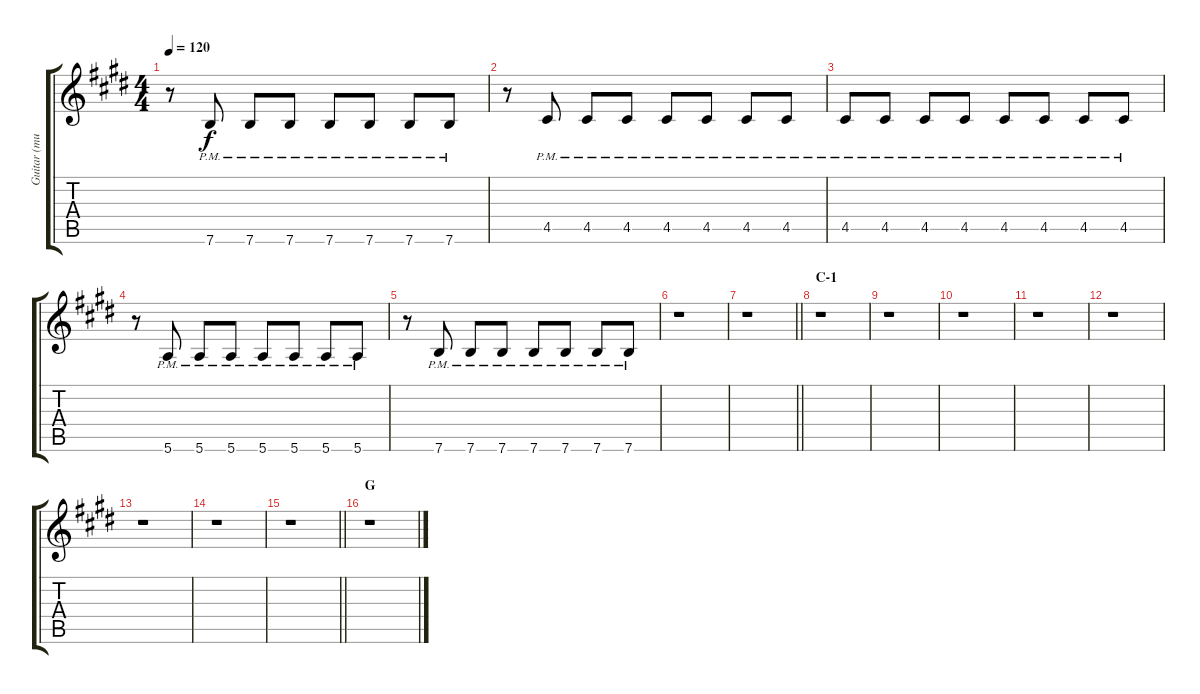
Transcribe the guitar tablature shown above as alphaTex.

\track ("Guitar (muted)" "Guitar (mu") {instrument electricguitarmuted}
\staff {score tabs}
\tuning (E4 B3 G3 D3 A2 E2) {hide}
\ts (4 4)
\tempo 120
\clef g2
\ks e
r.8{dy f} 7.6{pm}.8 7.6{pm}.8 7.6{pm}.8 7.6{pm}.8 7.6{pm}.8 7.6{pm}.8 7.6{pm}.8 |
r.8 4.5{pm}.8 4.5{pm}.8 4.5{pm}.8 4.5{pm}.8 4.5{pm}.8 4.5{pm}.8 4.5{pm}.8 |
4.5{pm}.8 4.5{pm}.8 4.5{pm}.8 4.5{pm}.8 4.5{pm}.8 4.5{pm}.8 4.5{pm}.8 4.5{pm}.8 |
r.8 5.6{pm}.8 5.6{pm}.8 5.6{pm}.8 5.6{pm}.8 5.6{pm}.8 5.6{pm}.8 5.6{pm}.8 |
r.8 7.6{pm}.8 7.6{pm}.8 7.6{pm}.8 7.6{pm}.8 7.6{pm}.8 7.6{pm}.8 7.6{pm}.8 |
r.1 |
\barLineRight lightlight
r.1 |
\section ("" "C-1")
r.1 |
r.1 |
r.1 |
r.1 |
r.1 |
r.1 |
r.1 |
\barLineRight lightlight
r.1 |
\section ("" "G")
r.1
